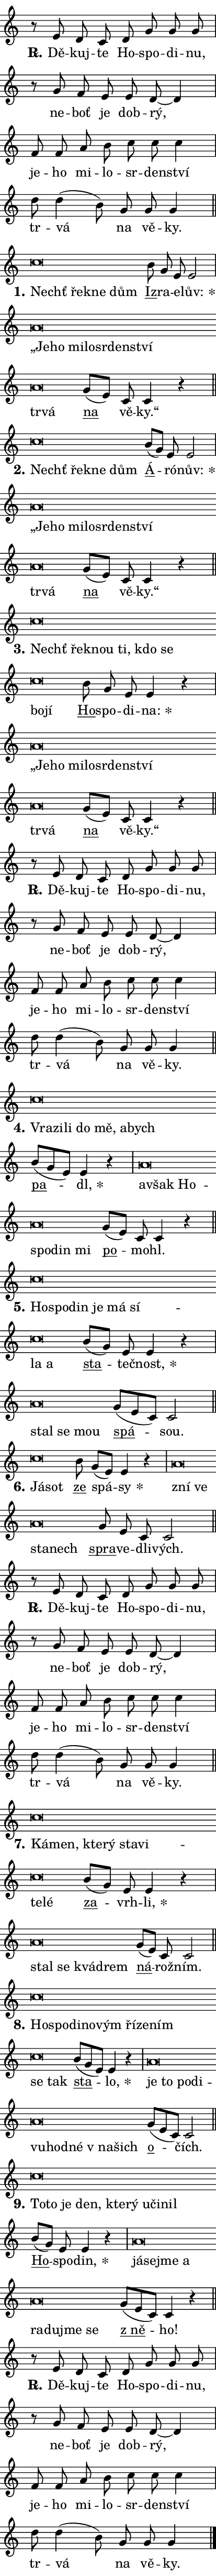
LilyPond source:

\version "2.22.1"
\header { tagline = "" }
\paper {
  indent = 0\cm
  top-margin = 0\cm
  right-margin = 0\cm
  bottom-margin = 0\cm
  left-margin = 0\cm
  paper-width = 7\cm
  page-breaking = #ly:one-page-breaking
  system-system-spacing.basic-distance = #11
  score-system-spacing.basic-distance = #11
  ragged-last = ##f
}


%% Author: Thomas Morley
%% https://lists.gnu.org/archive/html/lilypond-user/2020-05/msg00002.html
#(define (line-position grob)
"Returns position of @var[grob} in current system:
   @code{'start}, if at first time-step
   @code{'end}, if at last time-step
   @code{'middle} otherwise
"
  (let* ((col (ly:item-get-column grob))
         (ln (ly:grob-object col 'left-neighbor))
         (rn (ly:grob-object col 'right-neighbor))
         (col-to-check-left (if (ly:grob? ln) ln col))
         (col-to-check-right (if (ly:grob? rn) rn col))
         (break-dir-left
           (and
             (ly:grob-property col-to-check-left 'non-musical #f)
             (ly:item-break-dir col-to-check-left)))
         (break-dir-right
           (and
             (ly:grob-property col-to-check-right 'non-musical #f)
             (ly:item-break-dir col-to-check-right))))
        (cond ((eqv? 1 break-dir-left) 'start)
              ((eqv? -1 break-dir-right) 'end)
              (else 'middle))))

#(define (tranparent-at-line-position vctor)
  (lambda (grob)
  "Relying on @code{line-position} select the relevant enry from @var{vctor}.
Used to determine transparency,"
    (case (line-position grob)
      ((end) (not (vector-ref vctor 0)))
      ((middle) (not (vector-ref vctor 1)))
      ((start) (not (vector-ref vctor 2))))))

noteHeadBreakVisibility =
#(define-music-function (break-visibility)(vector?)
"Makes @code{NoteHead}s transparent relying on @var{break-visibility}"
#{
  \override NoteHead.transparent =
    #(tranparent-at-line-position break-visibility)
#})

#(define delete-ledgers-for-transparent-note-heads
  (lambda (grob)
    "Reads whether a @code{NoteHead} is transparent.
If so this @code{NoteHead} is removed from @code{'note-heads} from
@var{grob}, which is supposed to be @code{LedgerLineSpanner}.
As a result ledgers are not printed for this @code{NoteHead}"
    (let* ((nhds-array (ly:grob-object grob 'note-heads))
           (nhds-list
             (if (ly:grob-array? nhds-array)
                 (ly:grob-array->list nhds-array)
                 '()))
           ;; Relies on the transparent-property being done before
           ;; Staff.LedgerLineSpanner.after-line-breaking is executed.
           ;; This is fragile ...
           (to-keep
             (remove
               (lambda (nhd)
                 (ly:grob-property nhd 'transparent #f))
               nhds-list)))
      ;; TODO find a better method to iterate over grob-arrays, similiar
      ;; to filter/remove etc for lists
      ;; For now rebuilt from scratch
      (set! (ly:grob-object grob 'note-heads)  '())
      (for-each
        (lambda (nhd)
          (ly:pointer-group-interface::add-grob grob 'note-heads nhd))
        to-keep))))

hideNotes = {
  \noteHeadBreakVisibility #begin-of-line-visible
}
unHideNotes = {
  \noteHeadBreakVisibility #all-visible
}

% work-around for resetting accidentals
% https://lilypond.org/doc/v2.23/Documentation/notation/displaying-rhythms#unmetered-music
cadenzaMeasure = {
  \cadenzaOff
  \partial 1024 s1024
  \cadenzaOn
}

#(define-markup-command (accent layout props text) (markup?)
  "Underline accented syllable"
  (interpret-markup layout props
    #{\markup \override #'(offset . 4.3) \underline { #text }#}))

responsum = \markup \concat {
  "R" \hspace #-1.05 \path #0.1 #'((moveto 0 0.07) (lineto 0.9 0.8)) \hspace #0.05 "."
}

\layout {
    \context {
        \Staff
        \remove "Time_signature_engraver"
        \override LedgerLineSpanner.after-line-breaking = #delete-ledgers-for-transparent-note-heads
    }
    \context {
        \Voice {
            \override NoteHead.output-attributes = #'((class . "notehead"))
            \override Hairpin.height = #0.55
        }
    }
    \context {
        \Lyrics {
            \override StanzaNumber.output-attributes = #'((class . "stanzanumber"))
            \override LyricSpace.minimum-distance = #0.9
            \override LyricText.font-name = #"TeX Gyre Schola"
            \override LyricText.font-size = 1
            \override StanzaNumber.font-name = #"TeX Gyre Schola Bold"
            \override StanzaNumber.font-size = 1
        }
    }
}

% magnetic-lyrics.ily
%
%   written by
%     Jean Abou Samra <jean@abou-samra.fr>
%     Werner Lemberg <wl@gnu.org>
%
%   adapted by
%     Jiri Hon <jiri.hon@gmail.com>
%
% Version 2022-Apr-15

% https://www.mail-archive.com/lilypond-user@gnu.org/msg149350.html

#(define (Left_hyphen_pointer_engraver context)
   "Collect syllable-hyphen-syllable occurrences in lyrics and store
them in properties.  This engraver only looks to the left.  For
example, if the lyrics input is @code{foo -- bar}, it does the
following.

@itemize @bullet
@item
Set the @code{text} property of the @code{LyricHyphen} grob between
@q{foo} and @q{bar} to @code{foo}.

@item
Set the @code{left-hyphen} property of the @code{LyricText} grob with
text @q{foo} to the @code{LyricHyphen} grob between @q{foo} and
@q{bar}.
@end itemize

Use this auxiliary engraver in combination with the
@code{lyric-@/text::@/apply-@/magnetic-@/offset!} hook."
   (let ((hyphen #f)
         (text #f))
     (make-engraver
      (acknowledgers
       ((lyric-syllable-interface engraver grob source-engraver)
        (set! text grob)))
      (end-acknowledgers
       ((lyric-hyphen-interface engraver grob source-engraver)
        ;(when (not (grob::has-interface grob 'lyric-space-interface))
          (set! hyphen grob)));)
      ((stop-translation-timestep engraver)
       (when (and text hyphen)
         (ly:grob-set-object! text 'left-hyphen hyphen))
       (set! text #f)
       (set! hyphen #f)))))

#(define (lyric-text::apply-magnetic-offset! grob)
   "If the space between two syllables is less than the value in
property @code{LyricText@/.details@/.squash-threshold}, move the right
syllable to the left so that it gets concatenated with the left
syllable.

Use this function as a hook for
@code{LyricText@/.after-@/line-@/breaking} if the
@code{Left_@/hyphen_@/pointer_@/engraver} is active."
   (let ((hyphen (ly:grob-object grob 'left-hyphen #f)))
     (when hyphen
       (let ((left-text (ly:spanner-bound hyphen LEFT)))
         (when (grob::has-interface left-text 'lyric-syllable-interface)
           (let* ((common (ly:grob-common-refpoint grob left-text X))
                  (this-x-ext (ly:grob-extent grob common X))
                  (left-x-ext
                   (begin
                     ;; Trigger magnetism for left-text.
                     (ly:grob-property left-text 'after-line-breaking)
                     (ly:grob-extent left-text common X)))
                  ;; `delta` is the gap width between two syllables.
                  (delta (- (interval-start this-x-ext)
                            (interval-end left-x-ext)))
                  (details (ly:grob-property grob 'details))
                  (threshold (assoc-get 'squash-threshold details 0.2)))
             (when (< delta threshold)
               (let* (;; We have to manipulate the input text so that
                      ;; ligatures crossing syllable boundaries are not
                      ;; disabled.  For languages based on the Latin
                      ;; script this is essentially a beautification.
                      ;; However, for non-Western scripts it can be a
                      ;; necessity.
                      (lt (ly:grob-property left-text 'text))
                      (rt (ly:grob-property grob 'text))
                      (is-space (grob::has-interface hyphen 'lyric-space-interface))
                      (space (if is-space " " ""))
                      (space-markup (grob-interpret-markup grob " "))
                      (space-size (interval-length (ly:stencil-extent space-markup X)))
                      (extra-delta (if is-space space-size 0))
                      ;; Append new syllable.
                      (ltrt-space (if (and (string? lt) (string? rt))
                                (string-append lt space rt)
                                (make-concat-markup (list lt space rt))))
                      ;; Right-align `ltrt` to the right side.
                      (ltrt-space-markup (grob-interpret-markup
                               grob
                               (make-translate-markup
                                (cons (interval-length this-x-ext) 0)
                                (make-right-align-markup ltrt-space)))))
                 (begin
                   ;; Don't print `left-text`.
                   (ly:grob-set-property! left-text 'stencil #f)
                   ;; Set text and stencil (which holds all collected
                   ;; syllables so far) and shift it to the left.
                   (ly:grob-set-property! grob 'text ltrt-space)
                   (ly:grob-set-property! grob 'stencil ltrt-space-markup)
                   (ly:grob-translate-axis! grob (- (- delta extra-delta)) X))))))))))


#(define (lyric-hyphen::displace-bounds-first grob)
   ;; Make very sure this callback isn't triggered too early.
   (let ((left (ly:spanner-bound grob LEFT))
         (right (ly:spanner-bound grob RIGHT)))
     (ly:grob-property left 'after-line-breaking)
     (ly:grob-property right 'after-line-breaking)
     (ly:lyric-hyphen::print grob)))

squashThreshold = #0.4

\layout {
  \context {
    \Lyrics
    \consists #Left_hyphen_pointer_engraver
    \override LyricText.after-line-breaking =
      #lyric-text::apply-magnetic-offset!
    \override LyricHyphen.stencil = #lyric-hyphen::displace-bounds-first
    \override LyricText.details.squash-threshold = \squashThreshold
    \override LyricHyphen.minimum-distance = 0
    \override LyricHyphen.minimum-length = \squashThreshold
  }
}

squash = \override LyricText.details.squash-threshold = 9999
unSquash = \override LyricText.details.squash-threshold = \squashThreshold

left = \override LyricText.self-alignment-X = #LEFT
unLeft = \revert LyricText.self-alignment-X

starOffset = #(lambda (grob) 
                (let ((x_offset (ly:self-alignment-interface::aligned-on-x-parent grob)))
                  (if (= x_offset 0) 0 (+ x_offset 1.2))))

star = #(define-music-function (syllable)(string?)
"Append star separator at the end of a syllable"
#{
  \once \override LyricText.X-offset = #starOffset
  \lyricmode { \markup {
    #syllable
    \override #'((font-name . "TeX Gyre Schola Bold")) \hspace #0.2 \lower #0.65 \larger "*"
  } }
#})

starAccent = #(define-music-function (syllable)(string?)
"Append star separator at the end of a syllable and make accent"
#{
  \once \override LyricText.X-offset = #starOffset
  \lyricmode { \markup {
    \accent #syllable
    \override #'((font-name . "TeX Gyre Schola Bold")) \hspace #0.2 \lower #0.65 \larger "*"
  } }
#})

breath = #(define-music-function (syllable)(string?)
"Append breathing indicator at the end of a syllable"
#{
  \lyricmode { \markup { #syllable "+" } }
#})

optionalBreath = #(define-music-function (syllable)(string?)
"Append optional breathing indicator at the end of a syllable"
#{
  \lyricmode { \markup { #syllable "(+)" } }
#})


\score {
    <<
        \new Voice = "melody" { \cadenzaOn \key c \major \relative { r8 e' d c d g g g \cadenzaMeasure \bar "|" r g f e e d~ d4 \cadenzaMeasure \bar "|" f8 f a b c c c4 \cadenzaMeasure \bar "|" d8 d4( b8)] g g g4 \cadenzaMeasure \bar "||" \break }
\relative { c''\breve*1/16 \hideNotes \breve*1/16 \bar "" \breve*1/16 \breve*1/16 \bar "" \unHideNotes \bar "" b8 g e e2 \cadenzaMeasure \bar "|" a\breve*1/16 \hideNotes \breve*1/16 \bar "" \breve*1/16 \bar "" \breve*1/16 \bar "" \breve*1/16 \bar "" \breve*1/16 \bar "" \breve*1/16 \bar "" \breve*1/16 \breve*1/16 \bar "" \unHideNotes \bar "" g8[( e)] c c4 r \cadenzaMeasure \bar "||" \break }
\relative { c''\breve*1/16 \hideNotes \breve*1/16 \bar "" \breve*1/16 \breve*1/16 \bar "" \unHideNotes \bar "" b8[( g)] e e2 \cadenzaMeasure \bar "|" a\breve*1/16 \hideNotes \breve*1/16 \bar "" \breve*1/16 \bar "" \breve*1/16 \bar "" \breve*1/16 \bar "" \breve*1/16 \bar "" \breve*1/16 \bar "" \breve*1/16 \breve*1/16 \bar "" \unHideNotes \bar "" g8[( e)] c c4 r \cadenzaMeasure \bar "||" \break }
\relative { c''\breve*1/16 \hideNotes \breve*1/16 \bar "" \breve*1/16 \bar "" \breve*1/16 \bar "" \breve*1/16 \bar "" \breve*1/16 \bar "" \breve*1/16 \breve*1/16 \bar "" \unHideNotes \bar "" b8 g e e4 r \cadenzaMeasure \bar "|" a\breve*1/16 \hideNotes \breve*1/16 \bar "" \breve*1/16 \bar "" \breve*1/16 \bar "" \breve*1/16 \bar "" \breve*1/16 \bar "" \breve*1/16 \bar "" \breve*1/16 \breve*1/16 \bar "" \unHideNotes \bar "" g8[( e)] c c4 r \cadenzaMeasure \bar "||" \break }
\relative { r8 e' d c d g g g \cadenzaMeasure \bar "|" r g f e e d~ d4 \cadenzaMeasure \bar "|" f8 f a b c c c4 \cadenzaMeasure \bar "|" d8 d4( b8)] g g g4 \cadenzaMeasure \bar "||" \break }
\relative { c''\breve*1/16 \hideNotes \breve*1/16 \bar "" \breve*1/16 \bar "" \breve*1/16 \bar "" \breve*1/16 \bar "" \breve*1/16 \breve*1/16 \bar "" \unHideNotes \bar "" b8[( g e)] e4 r \cadenzaMeasure \bar "|" a\breve*1/16 \hideNotes \breve*1/16 \bar "" \breve*1/16 \bar "" \breve*1/16 \bar "" \breve*1/16 \breve*1/16 \bar "" \unHideNotes \bar "" g8[( e)] c c4 r \cadenzaMeasure \bar "||" \break }
\relative { c''\breve*1/16 \hideNotes \breve*1/16 \bar "" \breve*1/16 \bar "" \breve*1/16 \bar "" \breve*1/16 \bar "" \breve*1/16 \bar "" \breve*1/16 \breve*1/16 \bar "" \unHideNotes \bar "" b8[( g)] e e4 r \cadenzaMeasure \bar "|" a\breve*1/16 \hideNotes \breve*1/16 \breve*1/16 \bar "" \unHideNotes \bar "" g8[( e c)] c2 \cadenzaMeasure \bar "||" \break }
\relative { c''\breve*1/16 \hideNotes \breve*1/16 \bar "" \unHideNotes \bar "" b8 g[( e)] e4 r \cadenzaMeasure \bar "|" a\breve*1/16 \hideNotes \breve*1/16 \bar "" \breve*1/16 \breve*1/16 \bar "" \unHideNotes \bar "" g8 e c c2 \cadenzaMeasure \bar "||" \break }
\relative { r8 e' d c d g g g \cadenzaMeasure \bar "|" r g f e e d~ d4 \cadenzaMeasure \bar "|" f8 f a b c c c4 \cadenzaMeasure \bar "|" d8 d4( b8)] g g g4 \cadenzaMeasure \bar "||" \break }
\relative { c''\breve*1/16 \hideNotes \breve*1/16 \bar "" \breve*1/16 \bar "" \breve*1/16 \bar "" \breve*1/16 \bar "" \breve*1/16 \bar "" \breve*1/16 \breve*1/16 \bar "" \unHideNotes \bar "" b8[( g)] e e4 r \cadenzaMeasure \bar "|" a\breve*1/16 \hideNotes \breve*1/16 \bar "" \breve*1/16 \breve*1/16 \bar "" \unHideNotes \bar "" g8[( e)] c c2 \cadenzaMeasure \bar "||" \break }
\relative { c''\breve*1/16 \hideNotes \breve*1/16 \bar "" \breve*1/16 \bar "" \breve*1/16 \bar "" \breve*1/16 \bar "" \breve*1/16 \bar "" \breve*1/16 \bar "" \breve*1/16 \bar "" \breve*1/16 \breve*1/16 \bar "" \unHideNotes \bar "" b8[( g e)] e4 r \cadenzaMeasure \bar "|" a\breve*1/16 \hideNotes \breve*1/16 \bar "" \breve*1/16 \bar "" \breve*1/16 \bar "" \breve*1/16 \bar "" \breve*1/16 \bar "" \breve*1/16 \bar "" \breve*1/16 \breve*1/16 \bar "" \unHideNotes \bar "" g8[( e c)] c2 \cadenzaMeasure \bar "||" \break }
\relative { c''\breve*1/16 \hideNotes \breve*1/16 \bar "" \breve*1/16 \bar "" \breve*1/16 \bar "" \breve*1/16 \bar "" \breve*1/16 \bar "" \breve*1/16 \bar "" \breve*1/16 \breve*1/16 \bar "" \unHideNotes \bar "" b8[( g)] e e4 r \cadenzaMeasure \bar "|" a\breve*1/16 \hideNotes \breve*1/16 \bar "" \breve*1/16 \bar "" \breve*1/16 \bar "" \breve*1/16 \bar "" \breve*1/16 \bar "" \breve*1/16 \breve*1/16 \bar "" \unHideNotes \bar "" g8[( e c)] c4 r \cadenzaMeasure \bar "||" \break }
\relative { r8 e' d c d g g g \cadenzaMeasure \bar "|" r g f e e d~ d4 \cadenzaMeasure \bar "|" f8 f a b c c c4 \cadenzaMeasure \bar "|" d8 d4( b8)] g g g4 \cadenzaMeasure \bar "||" \break } \bar "|." }
        \new Lyrics \lyricsto "melody" { \lyricmode { \set stanza = \responsum
Dě -- kuj -- te Ho -- spo -- di -- nu, ne -- boť je dob -- rý, je -- ho mi -- lo -- sr -- den -- ství tr -- vá na vě -- ky.
\set stanza = "1."
\left Nechť \squash řek -- ne dům \unLeft \unSquash \markup \accent Iz -- ra -- e -- \star lův: \left „Je -- \squash ho mi -- lo -- sr -- den -- ství tr -- vá \unLeft \unSquash \markup \accent na vě -- ky.“
\set stanza = "2."
\left Nechť \squash řek -- ne dům \unLeft \unSquash \markup \accent Á -- ró -- \star nův: \left „Je -- \squash ho mi -- lo -- sr -- den -- ství tr -- vá \unLeft \unSquash \markup \accent na vě -- ky.“
\set stanza = "3."
\left Nechť \squash řek -- nou ti, kdo se bo -- jí \unLeft \unSquash \markup \accent Ho -- spo -- di -- \star na: \left „Je -- \squash ho mi -- lo -- sr -- den -- ství tr -- vá \unLeft \unSquash \markup \accent na vě -- ky.“
\set stanza = \responsum
Dě -- kuj -- te Ho -- spo -- di -- nu, ne -- boť je dob -- rý, je -- ho mi -- lo -- sr -- den -- ství tr -- vá na vě -- ky.
\set stanza = "4."
\left Vra -- \squash zi -- li do mě, a -- bych \unLeft \unSquash \markup \accent pa -- \star dl, \left a -- \squash však Ho -- spo -- din mi \unLeft \unSquash \markup \accent po -- mo -- hl.
\set stanza = "5."
\left Ho -- \squash spo -- din je má sí -- la a \unLeft \unSquash \markup \accent sta -- teč -- \star nost, \left stal \squash se mou \unLeft \unSquash \markup \accent spá -- sou.
\set stanza = "6."
\left Já -- \squash sot \unLeft \unSquash \markup \accent ze spá -- \star sy \left zní \squash ve sta -- nech \unLeft \unSquash \markup \accent spra -- ve -- dli -- vých.
\set stanza = \responsum
Dě -- kuj -- te Ho -- spo -- di -- nu, ne -- boť je dob -- rý, je -- ho mi -- lo -- sr -- den -- ství tr -- vá na vě -- ky.
\set stanza = "7."
\left Ká -- \squash men, kte -- rý sta -- vi -- te -- lé \unLeft \unSquash \markup \accent za -- vrh -- \star li, \left stal \squash se kvá -- drem \unLeft \unSquash \markup \accent ná -- rož -- ním.
\set stanza = "8."
\left Ho -- \squash spo -- di -- no -- vým ří -- ze -- ním se tak \unLeft \unSquash \markup \accent sta -- \star lo, \left je \squash to po -- di -- vu -- hod -- né "v na" -- šich \unLeft \unSquash \markup \accent o -- čích.
\set stanza = "9."
\left To -- \squash to je den, kte -- rý u -- či -- nil \unLeft \unSquash \markup \accent Ho -- spo -- \star din, \left já -- \squash sej -- me a ra -- du -- jme se \unLeft \unSquash \markup \accent "z ně" -- ho!
\set stanza = \responsum
Dě -- kuj -- te Ho -- spo -- di -- nu, ne -- boť je dob -- rý, je -- ho mi -- lo -- sr -- den -- ství tr -- vá na vě -- ky. } }
    >>
    \layout {}
}
